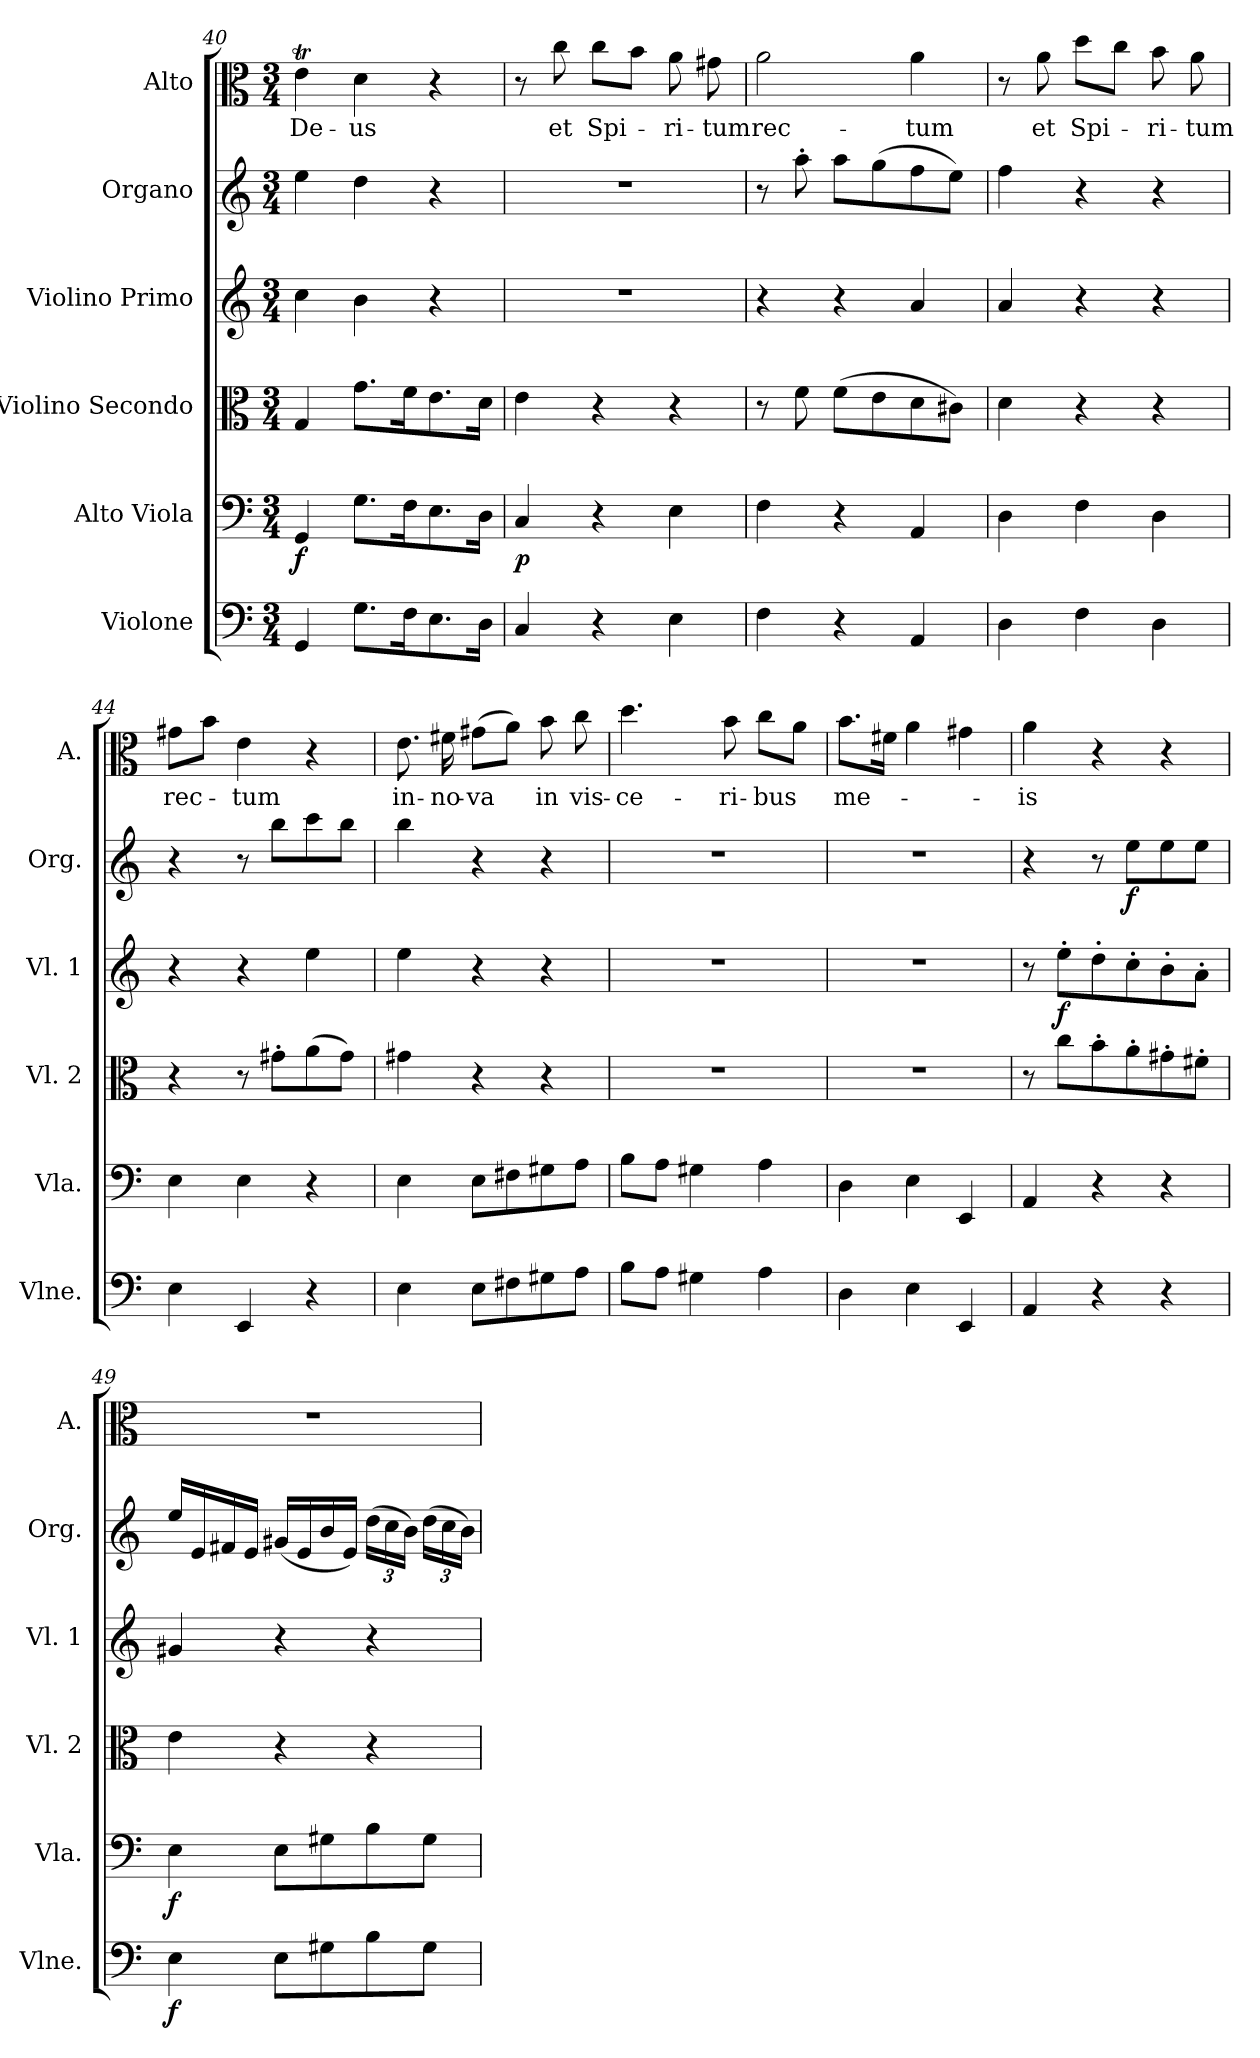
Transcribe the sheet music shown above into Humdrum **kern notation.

**kern	**dynam	**kern	**dynam	**kern	**kern	**dynam	**kern	**dynam	**kern	**text
*part6	*part6	*part5	*part5	*part4	*part3	*part3	*part2	*part2	*part1	*part1
*staff6	*staff6	*staff5	*staff5	*staff4	*staff3	*staff3	*staff2	*staff2	*staff1	*staff1
*I"Violone	*	*I"Alto Viola	*	*I"Violino Secondo	*I"Violino Primo	*	*I"Organo	*	*I"Alto	*
*I'Vlne.	*	*I'Vla.	*	*I'Vl. 2	*I'Vl. 1	*	*I'Org.	*	*I'A.	*
*clefF4	*	*clefF4	*	*clefC3	*clefG2	*	*clefG2	*	*clefC3	*
*	*	*ITrd7c12	*	*	*	*	*	*	*	*
*k[]	*	*k[]	*	*k[]	*k[]	*	*k[]	*	*k[]	*
*M3/4	*	*M3/4	*	*M3/4	*M3/4	*	*M3/4	*	*M3/4	*
=40	=40	=40	=40	=40	=40	=40	=40	=40	=40	=40
!	!	!	!LO:DY:b	!	!	!	!	!	!	!
4GG/	.	4GGG/	f	4G/	4cc\	.	4ee\	.	4et\	De-
8.G\L	.	8.GG\L	.	8.g\L	4b\	.	4dd\	.	4d\	-us
16F\k	.	16FF\k	.	16f\k	.	.	.	.	.	.
8.E\	.	8.EE\	.	8.e\	4r	.	4r	.	4r	.
16D\Jk	.	16DD\Jk	.	16d\Jk	.	.	.	.	.	.
=41	=41	=41	=41	=41	=41	=41	=41	=41	=41	=41
!	!	!	!LO:DY:b	!	!	!	!	!	!	!
4C/	.	4CC/	p	4e\	2.r	.	2.r	.	8r	.
.	.	.	.	.	.	.	.	.	8cc\	et
4r	.	4r	.	4r	.	.	.	.	8cc\L	Spi-
.	.	.	.	.	.	.	.	.	8b\J	.
4E\	.	4EE\	.	4r	.	.	.	.	8a\	-ri-
.	.	.	.	.	.	.	.	.	8g#X\	-tum
!!LO:LB:g=z
=42	=42	=42	=42	=42	=42	=42	=42	=42	=42	=42
4F\	.	4FF\	.	8r	4r	.	8r	.	2a\	rec-
.	.	.	.	8f\	.	.	8aa'\	.	.	.
4r	.	4r	.	(>8f\L	4r	.	8aa\L	.	.	.
.	.	.	.	8e\	.	.	(>8gg\	.	.	.
4AA/	.	4AAA/	.	8d\	4a/	.	8ff\	.	4a\	-tum
.	.	.	.	8c#X\J)	.	.	8ee\J)	.	.	.
=43	=43	=43	=43	=43	=43	=43	=43	=43	=43	=43
4D\	.	4DD\	.	4d\	4a/	.	4ff\	.	8r	.
.	.	.	.	.	.	.	.	.	8a\	et
4F\	.	4FF\	.	4r	4r	.	4r	.	8dd\L	Spi-
.	.	.	.	.	.	.	.	.	8cc\J	.
4D\	.	4DD\	.	4r	4r	.	4r	.	8b\	-ri-
.	.	.	.	.	.	.	.	.	8a\	-tum
=44	=44	=44	=44	=44	=44	=44	=44	=44	=44	=44
4E\	.	4EE\	.	4r	4r	.	4r	.	8g#X\L	rec-
.	.	.	.	.	.	.	.	.	8b\J	.
4EE/	.	4EE\	.	8r	4r	.	8r	.	4e\	-tum
.	.	.	.	8g#X'\L	.	.	8bb\L	.	.	.
4r	.	4r	.	(>8a\	4ee\	.	8ccc\	.	4r	.
.	.	.	.	8g#\J)	.	.	8bb\J	.	.	.
=45	=45	=45	=45	=45	=45	=45	=45	=45	=45	=45
4E\	.	4EE\	.	4g#X\	4ee\	.	4bb\	.	8.e\	in-
.	.	.	.	.	.	.	.	.	16f#X\	-no-
8E\L	.	8EE\L	.	4r	4r	.	4r	.	(>8g#X\L	-va
8F#X\	.	8FF#X\	.	.	.	.	.	.	8a\J)	.
8G#X\	.	8GG#X\	.	4r	4r	.	4r	.	8b\	in
8A\J	.	8AA\J	.	.	.	.	.	.	8cc\	vis-
=46	=46	=46	=46	=46	=46	=46	=46	=46	=46	=46
8B\L	.	8BB\L	.	2.r	2.r	.	2.r	.	4.dd\	-ce-
8A\J	.	8AA\J	.	.	.	.	.	.	.	.
4G#X\	.	4GG#X\	.	.	.	.	.	.	.	.
.	.	.	.	.	.	.	.	.	8b\	-ri-
4A\	.	4AA\	.	.	.	.	.	.	8cc\L	-bus
.	.	.	.	.	.	.	.	.	8a\J	.
!!LO:PB:g=z
=47	=47	=47	=47	=47	=47	=47	=47	=47	=47	=47
4D\	.	4DD\	.	2.r	2.r	.	2.r	.	8.b\L	me-
.	.	.	.	.	.	.	.	.	16f#X\Jk	.
4E\	.	4EE\	.	.	.	.	.	.	4a\	.
4EE/	.	4EEE/	.	.	.	.	.	.	4g#X\	.
=48	=48	=48	=48	=48	=48	=48	=48	=48	=48	=48
4AA/	.	4AAA/	.	8r	8r	.	4r	.	4a\	-is
!	!	!	!	!	!	!LO:DY:b	!	!	!	!
.	.	.	.	8cc\L	8ee'\L	f	.	.	.	.
4r	.	4r	.	8b'\	8dd'\	.	8r	.	4r	.
!	!	!	!	!	!	!	!	!LO:DY:b	!	!
.	.	.	.	8a'\	8cc'\	.	8ee\L	f	.	.
4r	.	4r	.	8g#X'\	8b'\	.	8ee\	.	4r	.
.	.	.	.	8f#X'\J	8a'\J	.	8ee\J	.	.	.
=49	=49	=49	=49	=49	=49	=49	=49	=49	=49	=49
!	!LO:DY:b	!	!LO:DY:b	!	!	!	!	!	!	!
4E\	f	4EE\	f	4e\	4g#X/	.	16ee/LL	.	2.r	.
.	.	.	.	.	.	.	16e/	.	.	.
.	.	.	.	.	.	.	16f#X/	.	.	.
.	.	.	.	.	.	.	16e/JJ	.	.	.
8E\L	.	8EE\L	.	4r	4r	.	(<16g#X/LL	.	.	.
.	.	.	.	.	.	.	16e/	.	.	.
8G#X\	.	8GG#X\	.	.	.	.	16b/	.	.	.
.	.	.	.	.	.	.	16e/JJ)	.	.	.
*	*	*	*	*	*	*	*Xbrackettup	*	*	*
8B\	.	8BB\	.	4r	4r	.	(>24dd\LL	.	.	.
.	.	.	.	.	.	.	24cc\	.	.	.
.	.	.	.	.	.	.	24b\JJ)	.	.	.
8G#\J	.	8GG#\J	.	.	.	.	(>24dd\LL	.	.	.
.	.	.	.	.	.	.	24cc\	.	.	.
.	.	.	.	.	.	.	24b\JJ)	.	.	.
=	=	=	=	=	=	=	=	=	=	=
*-	*-	*-	*-	*-	*-	*-	*-	*-	*-	*-
